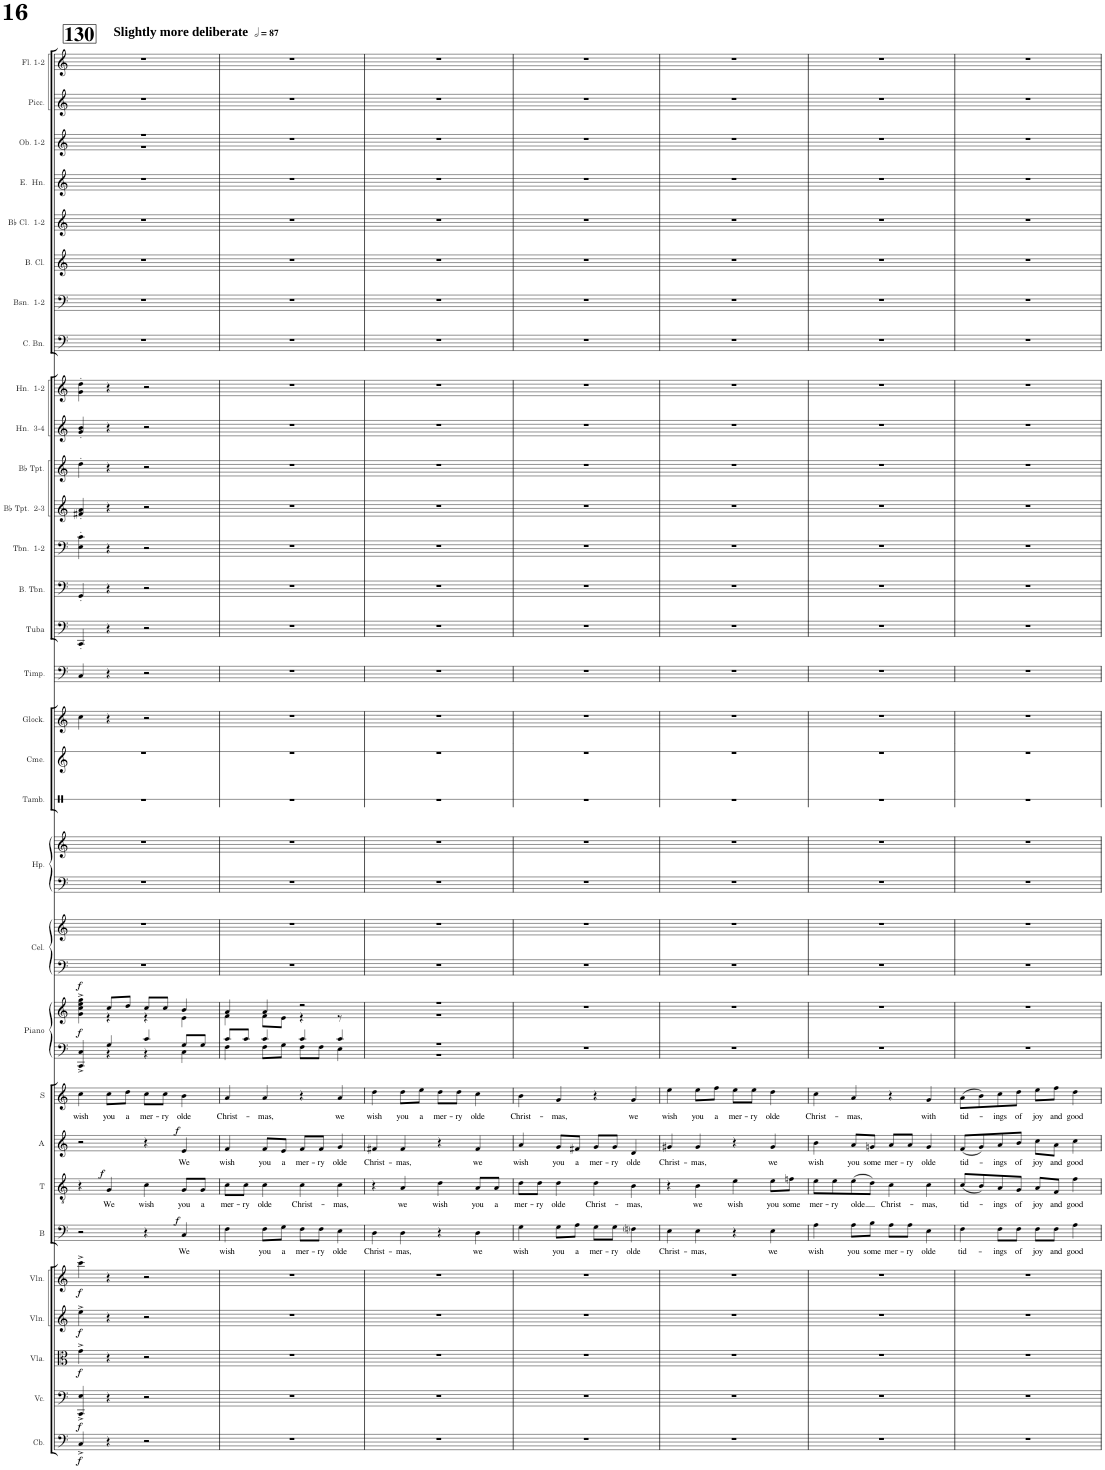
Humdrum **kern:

**kern	**dynam	**kern	**dynam	**kern	**dynam	**kern	**dynam	**kern	**dynam	**kern	**text	**dynam	**kern	**text	**dynam	**kern	**text	**dynam	**kern	**text	**kern	**kern	**dynam	**kern	**kern	**kern	**kern	**kern	**kern	**kern	**kern	**kern	**kern	**kern	**kern	**kern	**kern	**kern	**kern	**kern	**kern	**kern	**kern	**kern	**kern	**kern
*part31	*part31	*part30	*part30	*part29	*part29	*part28	*part28	*part27	*part27	*part26	*part26	*part26	*part25	*part25	*part25	*part24	*part24	*part24	*part23	*part23	*part22	*part22	*part22	*part21	*part21	*part20	*part20	*part19	*part18	*part17	*part16	*part15	*part14	*part13	*part12	*part11	*part10	*part9	*part8	*part7	*part6	*part5	*part4	*part3	*part2	*part1
*staff34	*staff34	*staff33	*staff33	*staff32	*staff32	*staff31	*staff31	*staff30	*staff30	*staff29	*staff29	*staff29	*staff28	*staff28	*staff28	*staff27	*staff27	*staff27	*staff26	*staff26	*staff25	*staff24	*staff24/25	*staff23	*staff22	*staff21	*staff20	*staff19	*staff18	*staff17	*staff16	*staff15	*staff14	*staff13	*staff12	*staff11	*staff10	*staff9	*staff8	*staff7	*staff6	*staff5	*staff4	*staff3	*staff2	*staff1
*I"Contrabass	*	*I"Violoncello	*	*I"Viola	*	*I"Violin	*	*I"Violin	*	*I"Bass	*	*	*I"Tenor	*	*	*I"Alto	*	*	*I"Soprano	*	*I"Piano	*	*	*I"Celesta	*	*I"Harp	*	*I"Percussion	*I"Percussion	*I"Percussion	*I"Timpani	*I"Tuba	*I"Bass Trombone	*I"Trombone 1-2	*I"Trumpet in Bb 2-3	*I"Trumpet in Bb	*I"Horn in F 3-4	*I"Horn in F 1-2	*I"Contrabassoon	*I"Bassoon 1-2	*I"Bass Clarinet	*I"Clarinet in Bb 1-2	*I"English Horn	*I"Oboe 1-2	*I"Flute 3-Picc.	*I"Flute 1-2
*I'Cb.	*	*I'Vc.	*	*I'Vla.	*	*I'Vln.	*	*I'Vln.	*	*I'B	*	*	*I'T	*	*	*I'A	*	*	*I'S	*	*I'Piano	*	*	*I'Cel.	*	*I'Hp.	*	*I'Perc.	*I'Perc.	*I'Perc.	*I'Timp.	*I'Tuba	*I'B. Tbn.	*I'Tbn.  1-2	*	*	*I'Hn.  3-4	*I'Hn.  1-2	*I'C. Bn.	*I'Bsn.  1-2	*I'B. Cl.	*	*I'E.  Hn.	*I'Ob. 1-2	*I'Picc.	*I'Fl. 1-2
!!LO:PB:g=z
*clefF4	*	*clefF4	*	*clefC3	*	*clefG2	*	*clefG2	*	*clefF4	*	*	*clefGv2	*	*	*clefG2	*	*	*clefG2	*	*clefF4	*clefG2	*	*clefF4	*clefG2	*clefF4	*clefG2	*clefX	*clefG2	*clefG2	*clefF4	*clefF4	*clefF4	*clefF4	*clefG2	*clefG2	*clefG2	*clefG2	*clefF4	*clefF4	*clefG2	*clefG2	*clefG2	*clefG2	*clefG2	*clefG2
*Trd7c12	*	*	*	*	*	*	*	*	*	*	*	*	*	*	*	*	*	*	*	*	*	*	*	*Trd-7c-12	*Trd-7c-12	*	*	*	*	*Trd-14c-24	*	*	*	*	*Trd1c2	*Trd1c2	*Trd4c7	*Trd4c7	*Trd7c12	*	*Trd8c14	*Trd1c2	*Trd4c7	*	*Trd-7c-12	*
*k[]	*	*k[]	*	*k[]	*	*k[]	*	*k[]	*	*k[]	*	*	*k[]	*	*	*k[]	*	*	*k[]	*	*k[]	*k[]	*	*k[]	*k[]	*k[]	*k[]	*k[]	*k[]	*k[]	*k[]	*k[]	*k[]	*k[]	*k[]	*k[]	*k[]	*k[]	*k[]	*k[]	*k[]	*k[]	*k[]	*k[]	*k[]	*k[]
*M2/2	*	*M2/2	*	*M2/2	*	*M2/2	*	*M2/2	*	*M2/2	*	*	*M2/2	*	*	*M2/2	*	*	*M2/2	*	*M2/2	*M2/2	*	*M2/2	*M2/2	*M2/2	*M2/2	*M2/2	*M2/2	*M2/2	*M2/2	*M2/2	*M2/2	*M2/2	*M2/2	*M2/2	*M2/2	*M2/2	*M2/2	*M2/2	*M2/2	*M2/2	*M2/2	*M2/2	*M2/2	*M2/2
*MM174	*	*MM174	*	*MM174	*	*MM174	*	*MM174	*	*MM174	*	*	*MM174	*	*	*MM174	*	*	*MM174	*	*MM174	*MM174	*	*MM174	*MM174	*MM174	*MM174	*MM174	*MM174	*MM174	*MM174	*MM174	*MM174	*MM174	*MM174	*MM174	*MM174	*MM174	*MM174	*MM174	*MM174	*MM174	*MM174	*MM174	*MM174	*MM174
!!LO:REH:place=s1:a:B:cj:fs=26:t=130
=130	=130	=130	=130	=130	=130	=130	=130	=130	=130	=130	=130	=130	=130	=130	=130	=130	=130	=130	=130	=130	=130	=130	=130	=130	=130	=130	=130	=130	=130	=130	=130	=130	=130	=130	=130	=130	=130	=130	=130	=130	=130	=130	=130	=130	=130	=130
!	!	!	!	!	!	!	!	!	!	!	!	!	!	!	!	!	!	!	!	!	!	!	!	!	!	!	!	!	!	!	!	!	!	!	!	!	!	!	!	!	!	!	!	!	!	!LO:TX:a:B:t=Slightly more deliberate
!	!LO:DY:b	!	!LO:DY:b	!	!LO:DY:b	!	!LO:DY:b	!	!LO:DY:b	!	!	!	!	!	!	!	!	!	!	!LO:LY:b	!	!	!LO:DY:a=2	!	!	!	!	!	!	!	!	!	!	!	!	!	!	!	!	!	!	!	!	!	!	!
*	*	*	*	*	*	*	*	*	*	*	*	*	*	*	*	*	*	*	*	*	*^	*^	*	*	*	*	*	*	*	*	*	*	*	*	*	*	*	*	*	*	*	*	*	*^	*	*
!	!	!	!	!	!	!	!	!	!	!	!	!	!	!	!	!	!	!	!	!	!	!	!	!	!LO:DY:n=1:a	!	!	!	!	!	!	!	!	!	!	!	!	!	!	!	!	!	!	!	!	!	!	!	!
4C^/	f	4CC/^ 4E/^	f	4g^\	f	4ee^\	f	4ccc^\	f	2r	.	.	4r	.	.	2r	.	.	4cc\	wish	4CC/^ 4C/^	4ryy	4g\^ 4cc\^ 4ee\^ 4gg\^	4ryy	f f	1r	1r	1r	1r	1r	1r	4Rcc\	4C/	4CC'/	4GG'/	4E\' 4c\'	4f#X/' 4a/'	4dd'\	4g/' 4b/'	4g\' 4dd\'	1r	1r	1r	1r	1r	1r	1r	1r	1r
!	!	!	!	!	!	!	!	!	!	!	!	!	!	!LO:LY:b	!LO:DY:a	!	!	!	!	!LO:LY:b	!	!	!	!	!	!	!	!	!	!	!	!	!	!	!	!	!	!	!	!	!	!	!	!	!	!	!	!	!
4r	.	4r	.	4r	.	4r	.	4r	.	.	.	.	4G/	We	f	.	.	.	8cc\L	you	4G/	4r	8cc/L	4r	.	.	.	.	.	.	.	4r	4r	4r	4r	4r	4r	4r	4r	4r	.	.	.	.	.	.	.	.	.
!	!	!	!	!	!	!	!	!	!	!	!	!	!	!	!	!	!	!	!	!LO:LY:b	!	!	!	!	!	!	!	!	!	!	!	!	!	!	!	!	!	!	!	!	!	!	!	!	!	!	!	!	!
.	.	.	.	.	.	.	.	.	.	.	.	.	.	.	.	.	.	.	8dd\J	a	.	.	8dd/J	.	.	.	.	.	.	.	.	.	.	.	.	.	.	.	.	.	.	.	.	.	.	.	.	.	.
!	!	!	!	!	!	!	!	!	!	!	!	!	!	!LO:LY:b	!	!	!	!	!	!LO:LY:b	!	!	!	!	!	!	!	!	!	!	!	!	!	!	!	!	!	!	!	!	!	!	!	!	!	!	!	!	!
2r	.	2r	.	2r	.	2r	.	2r	.	4r	.	.	4c\	wish	.	4r	.	.	8cc\L	mer-	4c/	4r	8cc/L	4r	.	.	.	.	.	.	.	2r	2r	2r	2r	2r	2r	2r	2r	2r	.	.	.	.	.	.	.	.	.
!	!	!	!	!	!	!	!	!	!	!	!	!	!	!	!	!	!	!	!	!LO:LY:b	!	!	!	!	!	!	!	!	!	!	!	!	!	!	!	!	!	!	!	!	!	!	!	!	!	!	!	!	!
.	.	.	.	.	.	.	.	.	.	.	.	.	.	.	.	.	.	.	8cc\J	-ry	.	.	8cc/J	.	.	.	.	.	.	.	.	.	.	.	.	.	.	.	.	.	.	.	.	.	.	.	.	.	.
!	!	!	!	!	!	!	!	!	!	!	!LO:LY:b	!LO:DY:a	!	!LO:LY:b	!	!	!LO:LY:b	!LO:DY:a	!	!LO:LY:b	!	!	!	!	!	!	!	!	!	!	!	!	!	!	!	!	!	!	!	!	!	!	!	!	!	!	!	!	!
.	.	.	.	.	.	.	.	.	.	4C/	We	f	8G/L	you	.	4e/	We	f	4b\	olde	8G/L	4C\	4b/	4e\	.	.	.	.	.	.	.	.	.	.	.	.	.	.	.	.	.	.	.	.	.	.	.	.	.
!	!	!	!	!	!	!	!	!	!	!	!	!	!	!LO:LY:b	!	!	!	!	!	!	!	!	!	!	!	!	!	!	!	!	!	!	!	!	!	!	!	!	!	!	!	!	!	!	!	!	!	!	!
.	.	.	.	.	.	.	.	.	.	.	.	.	8G/J	a	.	.	.	.	.	.	8G/J	.	.	.	.	.	.	.	.	.	.	.	.	.	.	.	.	.	.	.	.	.	.	.	.	.	.	.	.
*	*	*	*	*	*	*	*	*	*	*	*	*	*	*	*	*	*	*	*	*	*	*	*	*	*	*	*	*	*	*	*	*	*	*	*	*	*	*	*	*	*	*	*	*	*	*v	*v	*	*
=131	=131	=131	=131	=131	=131	=131	=131	=131	=131	=131	=131	=131	=131	=131	=131	=131	=131	=131	=131	=131	=131	=131	=131	=131	=131	=131	=131	=131	=131	=131	=131	=131	=131	=131	=131	=131	=131	=131	=131	=131	=131	=131	=131	=131	=131	=131	=131	=131
!	!	!	!	!	!	!	!	!	!	!	!LO:LY:b	!	!	!LO:LY:b	!	!	!LO:LY:b	!	!	!LO:LY:b	!	!	!	!	!	!	!	!	!	!	!	!	!	!	!	!	!	!	!	!	!	!	!	!	!	!	!	!
1r	.	1r	.	1r	.	1r	.	1r	.	4F\	wish	.	8c\L	mer-	.	4f/	wish	.	4a/	Christ-	8c/L	4F\	4a/	4f\	.	1r	1r	1r	1r	1r	1r	1r	1r	1r	1r	1r	1r	1r	1r	1r	1r	1r	1r	1r	1r	1r	1r	1r
!	!	!	!	!	!	!	!	!	!	!	!	!	!	!LO:LY:b	!	!	!	!	!	!	!	!	!	!	!	!	!	!	!	!	!	!	!	!	!	!	!	!	!	!	!	!	!	!	!	!	!	!
.	.	.	.	.	.	.	.	.	.	.	.	.	8c\J	-ry	.	.	.	.	.	.	8c/J	.	.	.	.	.	.	.	.	.	.	.	.	.	.	.	.	.	.	.	.	.	.	.	.	.	.	.
!	!	!	!	!	!	!	!	!	!	!	!LO:LY:b	!	!	!LO:LY:b	!	!	!LO:LY:b	!	!	!LO:LY:b	!	!	!	!	!	!	!	!	!	!	!	!	!	!	!	!	!	!	!	!	!	!	!	!	!	!	!	!
.	.	.	.	.	.	.	.	.	.	8F\L	you	.	4c\	olde	.	8f/L	you	.	4a/	mas,	4c/	8F\L	4a/	8f\L	.	.	.	.	.	.	.	.	.	.	.	.	.	.	.	.	.	.	.	.	.	.	.	.
!	!	!	!	!	!	!	!	!	!	!	!LO:LY:b	!	!	!	!	!	!LO:LY:b	!	!	!	!	!	!	!	!	!	!	!	!	!	!	!	!	!	!	!	!	!	!	!	!	!	!	!	!	!	!	!
.	.	.	.	.	.	.	.	.	.	8G\J	a	.	.	.	.	8e/J	a	.	.	.	.	8G\J	.	8e\J	.	.	.	.	.	.	.	.	.	.	.	.	.	.	.	.	.	.	.	.	.	.	.	.
!	!	!	!	!	!	!	!	!	!	!	!LO:LY:b	!	!	!LO:LY:b	!	!	!LO:LY:b	!	!	!	!	!	!	!	!	!	!	!	!	!	!	!	!	!	!	!	!	!	!	!	!	!	!	!	!	!	!	!
.	.	.	.	.	.	.	.	.	.	8F\L	mer-	.	4c\	Christ-	.	8f/L	mer-	.	4r	.	4c/	8F\L	2r	4r	.	.	.	.	.	.	.	.	.	.	.	.	.	.	.	.	.	.	.	.	.	.	.	.
!	!	!	!	!	!	!	!	!	!	!	!LO:LY:b	!	!	!	!	!	!LO:LY:b	!	!	!	!	!	!	!	!	!	!	!	!	!	!	!	!	!	!	!	!	!	!	!	!	!	!	!	!	!	!	!
.	.	.	.	.	.	.	.	.	.	8F\J	-ry	.	.	.	.	8f/J	-ry	.	.	.	.	8F\J	.	.	.	.	.	.	.	.	.	.	.	.	.	.	.	.	.	.	.	.	.	.	.	.	.	.
!	!	!	!	!	!	!	!	!	!	!	!LO:LY:b	!	!	!LO:LY:b	!	!	!LO:LY:b	!	!	!LO:LY:b	!	!	!	!	!	!	!	!	!	!	!	!	!	!	!	!	!	!	!	!	!	!	!	!	!	!	!	!
.	.	.	.	.	.	.	.	.	.	4E\	olde	.	4c\	mas,	.	4g/	olde	.	4a/	we	4c/	4E\	.	8r	.	.	.	.	.	.	.	.	.	.	.	.	.	.	.	.	.	.	.	.	.	.	.	.
.	.	.	.	.	.	.	.	.	.	.	.	.	.	.	.	.	.	.	.	.	.	.	.	8ryy	.	.	.	.	.	.	.	.	.	.	.	.	.	.	.	.	.	.	.	.	.	.	.	.
=132	=132	=132	=132	=132	=132	=132	=132	=132	=132	=132	=132	=132	=132	=132	=132	=132	=132	=132	=132	=132	=132	=132	=132	=132	=132	=132	=132	=132	=132	=132	=132	=132	=132	=132	=132	=132	=132	=132	=132	=132	=132	=132	=132	=132	=132	=132	=132	=132
!	!	!	!	!	!	!	!	!	!	!	!LO:LY:b	!	!	!	!	!	!LO:LY:b	!	!	!LO:LY:b	!	!	!	!	!	!	!	!	!	!	!	!	!	!	!	!	!	!	!	!	!	!	!	!	!	!	!	!
1r	.	1r	.	1r	.	1r	.	1r	.	4D\	Christ-	.	4r	.	.	4f#X/	Christ-	.	4dd\	wish	1r	1r	1r	1r	.	1r	1r	1r	1r	1r	1r	1r	1r	1r	1r	1r	1r	1r	1r	1r	1r	1r	1r	1r	1r	1r	1r	1r
!	!	!	!	!	!	!	!	!	!	!	!LO:LY:b	!	!	!LO:LY:b	!	!	!LO:LY:b	!	!	!LO:LY:b	!	!	!	!	!	!	!	!	!	!	!	!	!	!	!	!	!	!	!	!	!	!	!	!	!	!	!	!
.	.	.	.	.	.	.	.	.	.	4D\	mas,	.	4A/	we	.	4f#/	mas,	.	8dd\L	you	.	.	.	.	.	.	.	.	.	.	.	.	.	.	.	.	.	.	.	.	.	.	.	.	.	.	.	.
!	!	!	!	!	!	!	!	!	!	!	!	!	!	!	!	!	!	!	!	!LO:LY:b	!	!	!	!	!	!	!	!	!	!	!	!	!	!	!	!	!	!	!	!	!	!	!	!	!	!	!	!
.	.	.	.	.	.	.	.	.	.	.	.	.	.	.	.	.	.	.	8ee\J	a	.	.	.	.	.	.	.	.	.	.	.	.	.	.	.	.	.	.	.	.	.	.	.	.	.	.	.	.
!	!	!	!	!	!	!	!	!	!	!	!	!	!	!LO:LY:b	!	!	!	!	!	!LO:LY:b	!	!	!	!	!	!	!	!	!	!	!	!	!	!	!	!	!	!	!	!	!	!	!	!	!	!	!	!
.	.	.	.	.	.	.	.	.	.	4r	.	.	4d\	wish	.	4r	.	.	8dd\L	mer-	.	.	.	.	.	.	.	.	.	.	.	.	.	.	.	.	.	.	.	.	.	.	.	.	.	.	.	.
!	!	!	!	!	!	!	!	!	!	!	!	!	!	!	!	!	!	!	!	!LO:LY:b	!	!	!	!	!	!	!	!	!	!	!	!	!	!	!	!	!	!	!	!	!	!	!	!	!	!	!	!
.	.	.	.	.	.	.	.	.	.	.	.	.	.	.	.	.	.	.	8dd\J	-ry	.	.	.	.	.	.	.	.	.	.	.	.	.	.	.	.	.	.	.	.	.	.	.	.	.	.	.	.
!	!	!	!	!	!	!	!	!	!	!	!LO:LY:b	!	!	!LO:LY:b	!	!	!LO:LY:b	!	!	!LO:LY:b	!	!	!	!	!	!	!	!	!	!	!	!	!	!	!	!	!	!	!	!	!	!	!	!	!	!	!	!
.	.	.	.	.	.	.	.	.	.	4D\	we	.	8A/L	you	.	4f#/	we	.	4cc\	olde	.	.	.	.	.	.	.	.	.	.	.	.	.	.	.	.	.	.	.	.	.	.	.	.	.	.	.	.
!	!	!	!	!	!	!	!	!	!	!	!	!	!	!LO:LY:b	!	!	!	!	!	!	!	!	!	!	!	!	!	!	!	!	!	!	!	!	!	!	!	!	!	!	!	!	!	!	!	!	!	!
.	.	.	.	.	.	.	.	.	.	.	.	.	8A/J	a	.	.	.	.	.	.	.	.	.	.	.	.	.	.	.	.	.	.	.	.	.	.	.	.	.	.	.	.	.	.	.	.	.	.
*	*	*	*	*	*	*	*	*	*	*	*	*	*	*	*	*	*	*	*	*	*v	*v	*	*	*	*	*	*	*	*	*	*	*	*	*	*	*	*	*	*	*	*	*	*	*	*	*	*
*	*	*	*	*	*	*	*	*	*	*	*	*	*	*	*	*	*	*	*	*	*	*v	*v	*	*	*	*	*	*	*	*	*	*	*	*	*	*	*	*	*	*	*	*	*	*	*	*
=133	=133	=133	=133	=133	=133	=133	=133	=133	=133	=133	=133	=133	=133	=133	=133	=133	=133	=133	=133	=133	=133	=133	=133	=133	=133	=133	=133	=133	=133	=133	=133	=133	=133	=133	=133	=133	=133	=133	=133	=133	=133	=133	=133	=133	=133	=133
!	!	!	!	!	!	!	!	!	!	!	!LO:LY:b	!	!	!LO:LY:b	!	!	!LO:LY:b	!	!	!LO:LY:b	!	!	!	!	!	!	!	!	!	!	!	!	!	!	!	!	!	!	!	!	!	!	!	!	!	!
1r	.	1r	.	1r	.	1r	.	1r	.	4G\	wish	.	8d\L	mer-	.	4a/	wish	.	4b\	Christ-	1r	1r	.	1r	1r	1r	1r	1r	1r	1r	1r	1r	1r	1r	1r	1r	1r	1r	1r	1r	1r	1r	1r	1r	1r	1r
!	!	!	!	!	!	!	!	!	!	!	!	!	!	!LO:LY:b	!	!	!	!	!	!	!	!	!	!	!	!	!	!	!	!	!	!	!	!	!	!	!	!	!	!	!	!	!	!	!	!
.	.	.	.	.	.	.	.	.	.	.	.	.	8d\J	-ry	.	.	.	.	.	.	.	.	.	.	.	.	.	.	.	.	.	.	.	.	.	.	.	.	.	.	.	.	.	.	.	.
!	!	!	!	!	!	!	!	!	!	!	!LO:LY:b	!	!	!LO:LY:b	!	!	!LO:LY:b	!	!	!LO:LY:b	!	!	!	!	!	!	!	!	!	!	!	!	!	!	!	!	!	!	!	!	!	!	!	!	!	!
.	.	.	.	.	.	.	.	.	.	8G\L	you	.	4d\	olde	.	8g/L	you	.	4g/	mas,	.	.	.	.	.	.	.	.	.	.	.	.	.	.	.	.	.	.	.	.	.	.	.	.	.	.
!	!	!	!	!	!	!	!	!	!	!	!LO:LY:b	!	!	!	!	!	!LO:LY:b	!	!	!	!	!	!	!	!	!	!	!	!	!	!	!	!	!	!	!	!	!	!	!	!	!	!	!	!	!
.	.	.	.	.	.	.	.	.	.	8A\J	a	.	.	.	.	8f#X/J	a	.	.	.	.	.	.	.	.	.	.	.	.	.	.	.	.	.	.	.	.	.	.	.	.	.	.	.	.	.
!	!	!	!	!	!	!	!	!	!	!	!LO:LY:b	!	!	!LO:LY:b	!	!	!LO:LY:b	!	!	!	!	!	!	!	!	!	!	!	!	!	!	!	!	!	!	!	!	!	!	!	!	!	!	!	!	!
.	.	.	.	.	.	.	.	.	.	8G\L	mer-	.	4d\	Christ-	.	8g/L	mer-	.	4r	.	.	.	.	.	.	.	.	.	.	.	.	.	.	.	.	.	.	.	.	.	.	.	.	.	.	.
!	!	!	!	!	!	!	!	!	!	!	!LO:LY:b	!	!	!	!	!	!LO:LY:b	!	!	!	!	!	!	!	!	!	!	!	!	!	!	!	!	!	!	!	!	!	!	!	!	!	!	!	!	!
.	.	.	.	.	.	.	.	.	.	8G\J	-ry	.	.	.	.	8g/J	-ry	.	.	.	.	.	.	.	.	.	.	.	.	.	.	.	.	.	.	.	.	.	.	.	.	.	.	.	.	.
!	!	!	!	!	!	!	!	!	!	!	!LO:LY:b	!	!	!LO:LY:b	!	!	!LO:LY:b	!	!	!LO:LY:b	!	!	!	!	!	!	!	!	!	!	!	!	!	!	!	!	!	!	!	!	!	!	!	!	!	!
.	.	.	.	.	.	.	.	.	.	4Fni\	olde	.	4B\	mas,	.	4d/	olde	.	4g/	we	.	.	.	.	.	.	.	.	.	.	.	.	.	.	.	.	.	.	.	.	.	.	.	.	.	.
=134	=134	=134	=134	=134	=134	=134	=134	=134	=134	=134	=134	=134	=134	=134	=134	=134	=134	=134	=134	=134	=134	=134	=134	=134	=134	=134	=134	=134	=134	=134	=134	=134	=134	=134	=134	=134	=134	=134	=134	=134	=134	=134	=134	=134	=134	=134
!	!	!	!	!	!	!	!	!	!	!	!LO:LY:b	!	!	!	!	!	!LO:LY:b	!	!	!LO:LY:b	!	!	!	!	!	!	!	!	!	!	!	!	!	!	!	!	!	!	!	!	!	!	!	!	!	!
1r	.	1r	.	1r	.	1r	.	1r	.	4E\	Christ-	.	4r	.	.	4g#X/	Christ-	.	4ee\	wish	1r	1r	.	1r	1r	1r	1r	1r	1r	1r	1r	1r	1r	1r	1r	1r	1r	1r	1r	1r	1r	1r	1r	1r	1r	1r
!	!	!	!	!	!	!	!	!	!	!	!LO:LY:b	!	!	!LO:LY:b	!	!	!LO:LY:b	!	!	!LO:LY:b	!	!	!	!	!	!	!	!	!	!	!	!	!	!	!	!	!	!	!	!	!	!	!	!	!	!
.	.	.	.	.	.	.	.	.	.	4E\	mas,	.	4B\	we	.	4g#/	mas,	.	8ee\L	you	.	.	.	.	.	.	.	.	.	.	.	.	.	.	.	.	.	.	.	.	.	.	.	.	.	.
!	!	!	!	!	!	!	!	!	!	!	!	!	!	!	!	!	!	!	!	!LO:LY:b	!	!	!	!	!	!	!	!	!	!	!	!	!	!	!	!	!	!	!	!	!	!	!	!	!	!
.	.	.	.	.	.	.	.	.	.	.	.	.	.	.	.	.	.	.	8ff\J	a	.	.	.	.	.	.	.	.	.	.	.	.	.	.	.	.	.	.	.	.	.	.	.	.	.	.
!	!	!	!	!	!	!	!	!	!	!	!	!	!	!LO:LY:b	!	!	!	!	!	!LO:LY:b	!	!	!	!	!	!	!	!	!	!	!	!	!	!	!	!	!	!	!	!	!	!	!	!	!	!
.	.	.	.	.	.	.	.	.	.	4r	.	.	4e\	wish	.	4r	.	.	8ee\L	mer-	.	.	.	.	.	.	.	.	.	.	.	.	.	.	.	.	.	.	.	.	.	.	.	.	.	.
!	!	!	!	!	!	!	!	!	!	!	!	!	!	!	!	!	!	!	!	!LO:LY:b	!	!	!	!	!	!	!	!	!	!	!	!	!	!	!	!	!	!	!	!	!	!	!	!	!	!
.	.	.	.	.	.	.	.	.	.	.	.	.	.	.	.	.	.	.	8ee\J	-ry	.	.	.	.	.	.	.	.	.	.	.	.	.	.	.	.	.	.	.	.	.	.	.	.	.	.
!	!	!	!	!	!	!	!	!	!	!	!LO:LY:b	!	!	!LO:LY:b	!	!	!LO:LY:b	!	!	!LO:LY:b	!	!	!	!	!	!	!	!	!	!	!	!	!	!	!	!	!	!	!	!	!	!	!	!	!	!
.	.	.	.	.	.	.	.	.	.	4E\	we	.	8e\L	you	.	4g#/	we	.	4dd\	olde	.	.	.	.	.	.	.	.	.	.	.	.	.	.	.	.	.	.	.	.	.	.	.	.	.	.
!	!	!	!	!	!	!	!	!	!	!	!	!	!	!LO:LY:b	!	!	!	!	!	!	!	!	!	!	!	!	!	!	!	!	!	!	!	!	!	!	!	!	!	!	!	!	!	!	!	!
.	.	.	.	.	.	.	.	.	.	.	.	.	8fn\J	some	.	.	.	.	.	.	.	.	.	.	.	.	.	.	.	.	.	.	.	.	.	.	.	.	.	.	.	.	.	.	.	.
=135	=135	=135	=135	=135	=135	=135	=135	=135	=135	=135	=135	=135	=135	=135	=135	=135	=135	=135	=135	=135	=135	=135	=135	=135	=135	=135	=135	=135	=135	=135	=135	=135	=135	=135	=135	=135	=135	=135	=135	=135	=135	=135	=135	=135	=135	=135
!	!	!	!	!	!	!	!	!	!	!	!LO:LY:b	!	!	!LO:LY:b	!	!	!LO:LY:b	!	!	!LO:LY:b	!	!	!	!	!	!	!	!	!	!	!	!	!	!	!	!	!	!	!	!	!	!	!	!	!	!
1r	.	1r	.	1r	.	1r	.	1r	.	4A\	wish	.	8e\L	mer-	.	4b\	wish	.	4cc\	Christ-	1r	1r	.	1r	1r	1r	1r	1r	1r	1r	1r	1r	1r	1r	1r	1r	1r	1r	1r	1r	1r	1r	1r	1r	1r	1r
!	!	!	!	!	!	!	!	!	!	!	!	!	!	!LO:LY:b	!	!	!	!	!	!	!	!	!	!	!	!	!	!	!	!	!	!	!	!	!	!	!	!	!	!	!	!	!	!	!	!
.	.	.	.	.	.	.	.	.	.	.	.	.	8e\	-ry	.	.	.	.	.	.	.	.	.	.	.	.	.	.	.	.	.	.	.	.	.	.	.	.	.	.	.	.	.	.	.	.
!	!	!	!	!	!	!	!	!	!	!	!LO:LY:b	!	!	!LO:LY:b	!	!	!LO:LY:b	!	!	!LO:LY:b	!	!	!	!	!	!	!	!	!	!	!	!	!	!	!	!	!	!	!	!	!	!	!	!	!	!
.	.	.	.	.	.	.	.	.	.	8A\L	you	.	(8e\	olde	.	8a/L	you	.	4a/	mas,	.	.	.	.	.	.	.	.	.	.	.	.	.	.	.	.	.	.	.	.	.	.	.	.	.	.
!	!	!	!	!	!	!	!	!	!	!	!LO:LY:b	!	!	!	!	!	!LO:LY:b	!	!	!	!	!	!	!	!	!	!	!	!	!	!	!	!	!	!	!	!	!	!	!	!	!	!	!	!	!
.	.	.	.	.	.	.	.	.	.	8B\J	some	.	8d\J)	.	.	8gn/J	some	.	.	.	.	.	.	.	.	.	.	.	.	.	.	.	.	.	.	.	.	.	.	.	.	.	.	.	.	.
!	!	!	!	!	!	!	!	!	!	!	!LO:LY:b	!	!	!LO:LY:b	!	!	!LO:LY:b	!	!	!	!	!	!	!	!	!	!	!	!	!	!	!	!	!	!	!	!	!	!	!	!	!	!	!	!	!
.	.	.	.	.	.	.	.	.	.	8A\L	mer-	.	4c\	Christ-	.	8a/L	mer-	.	4r	.	.	.	.	.	.	.	.	.	.	.	.	.	.	.	.	.	.	.	.	.	.	.	.	.	.	.
!	!	!	!	!	!	!	!	!	!	!	!LO:LY:b	!	!	!	!	!	!LO:LY:b	!	!	!	!	!	!	!	!	!	!	!	!	!	!	!	!	!	!	!	!	!	!	!	!	!	!	!	!	!
.	.	.	.	.	.	.	.	.	.	8A\J	-ry	.	.	.	.	8a/J	-ry	.	.	.	.	.	.	.	.	.	.	.	.	.	.	.	.	.	.	.	.	.	.	.	.	.	.	.	.	.
!	!	!	!	!	!	!	!	!	!	!	!LO:LY:b	!	!	!LO:LY:b	!	!	!LO:LY:b	!	!	!LO:LY:b	!	!	!	!	!	!	!	!	!	!	!	!	!	!	!	!	!	!	!	!	!	!	!	!	!	!
.	.	.	.	.	.	.	.	.	.	4E\	olde	.	4c\	mas,	.	4g/	olde	.	4g/	with	.	.	.	.	.	.	.	.	.	.	.	.	.	.	.	.	.	.	.	.	.	.	.	.	.	.
=136	=136	=136	=136	=136	=136	=136	=136	=136	=136	=136	=136	=136	=136	=136	=136	=136	=136	=136	=136	=136	=136	=136	=136	=136	=136	=136	=136	=136	=136	=136	=136	=136	=136	=136	=136	=136	=136	=136	=136	=136	=136	=136	=136	=136	=136	=136
!	!	!	!	!	!	!	!	!	!	!	!LO:LY:b	!	!	!LO:LY:b	!	!	!LO:LY:b	!	!	!LO:LY:b	!	!	!	!	!	!	!	!	!	!	!	!	!	!	!	!	!	!	!	!	!	!	!	!	!	!
1r	.	1r	.	1r	.	1r	.	1r	.	4F\	tid-	.	(8c/L	tid-	.	(8f/L	tid-	.	(8a\L	tid-	1r	1r	.	1r	1r	1r	1r	1r	1r	1r	1r	1r	1r	1r	1r	1r	1r	1r	1r	1r	1r	1r	1r	1r	1r	1r
.	.	.	.	.	.	.	.	.	.	.	.	.	8B/)	.	.	8g/)	.	.	8b\)	.	.	.	.	.	.	.	.	.	.	.	.	.	.	.	.	.	.	.	.	.	.	.	.	.	.	.
!	!	!	!	!	!	!	!	!	!	!	!LO:LY:b	!	!	!LO:LY:b	!	!	!LO:LY:b	!	!	!LO:LY:b	!	!	!	!	!	!	!	!	!	!	!	!	!	!	!	!	!	!	!	!	!	!	!	!	!	!
.	.	.	.	.	.	.	.	.	.	8F\L	-ings	.	8A/	-ings	.	8a/	-ings	.	8cc\	-ings	.	.	.	.	.	.	.	.	.	.	.	.	.	.	.	.	.	.	.	.	.	.	.	.	.	.
!	!	!	!	!	!	!	!	!	!	!	!LO:LY:b	!	!	!LO:LY:b	!	!	!LO:LY:b	!	!	!LO:LY:b	!	!	!	!	!	!	!	!	!	!	!	!	!	!	!	!	!	!	!	!	!	!	!	!	!	!
.	.	.	.	.	.	.	.	.	.	8F\J	of	.	8G/J	of	.	8b/J	of	.	8dd\J	of	.	.	.	.	.	.	.	.	.	.	.	.	.	.	.	.	.	.	.	.	.	.	.	.	.	.
!	!	!	!	!	!	!	!	!	!	!	!LO:LY:b	!	!	!LO:LY:b	!	!	!LO:LY:b	!	!	!LO:LY:b	!	!	!	!	!	!	!	!	!	!	!	!	!	!	!	!	!	!	!	!	!	!	!	!	!	!
.	.	.	.	.	.	.	.	.	.	8F\L	joy	.	8A/L	joy	.	8cc\L	joy	.	8ee\L	joy	.	.	.	.	.	.	.	.	.	.	.	.	.	.	.	.	.	.	.	.	.	.	.	.	.	.
!	!	!	!	!	!	!	!	!	!	!	!LO:LY:b	!	!	!LO:LY:b	!	!	!LO:LY:b	!	!	!LO:LY:b	!	!	!	!	!	!	!	!	!	!	!	!	!	!	!	!	!	!	!	!	!	!	!	!	!	!
.	.	.	.	.	.	.	.	.	.	8F\J	and	.	8F/J	and	.	8a\J	and	.	8ff\J	and	.	.	.	.	.	.	.	.	.	.	.	.	.	.	.	.	.	.	.	.	.	.	.	.	.	.
!	!	!	!	!	!	!	!	!	!	!	!LO:LY:b	!	!	!LO:LY:b	!	!	!LO:LY:b	!	!	!LO:LY:b	!	!	!	!	!	!	!	!	!	!	!	!	!	!	!	!	!	!	!	!	!	!	!	!	!	!
.	.	.	.	.	.	.	.	.	.	4A\	good	.	4f\	good	.	4cc\	good	.	4dd\	good	.	.	.	.	.	.	.	.	.	.	.	.	.	.	.	.	.	.	.	.	.	.	.	.	.	.
=	=	=	=	=	=	=	=	=	=	=	=	=	=	=	=	=	=	=	=	=	=	=	=	=	=	=	=	=	=	=	=	=	=	=	=	=	=	=	=	=	=	=	=	=	=	=
*-	*-	*-	*-	*-	*-	*-	*-	*-	*-	*-	*-	*-	*-	*-	*-	*-	*-	*-	*-	*-	*-	*-	*-	*-	*-	*-	*-	*-	*-	*-	*-	*-	*-	*-	*-	*-	*-	*-	*-	*-	*-	*-	*-	*-	*-	*-
